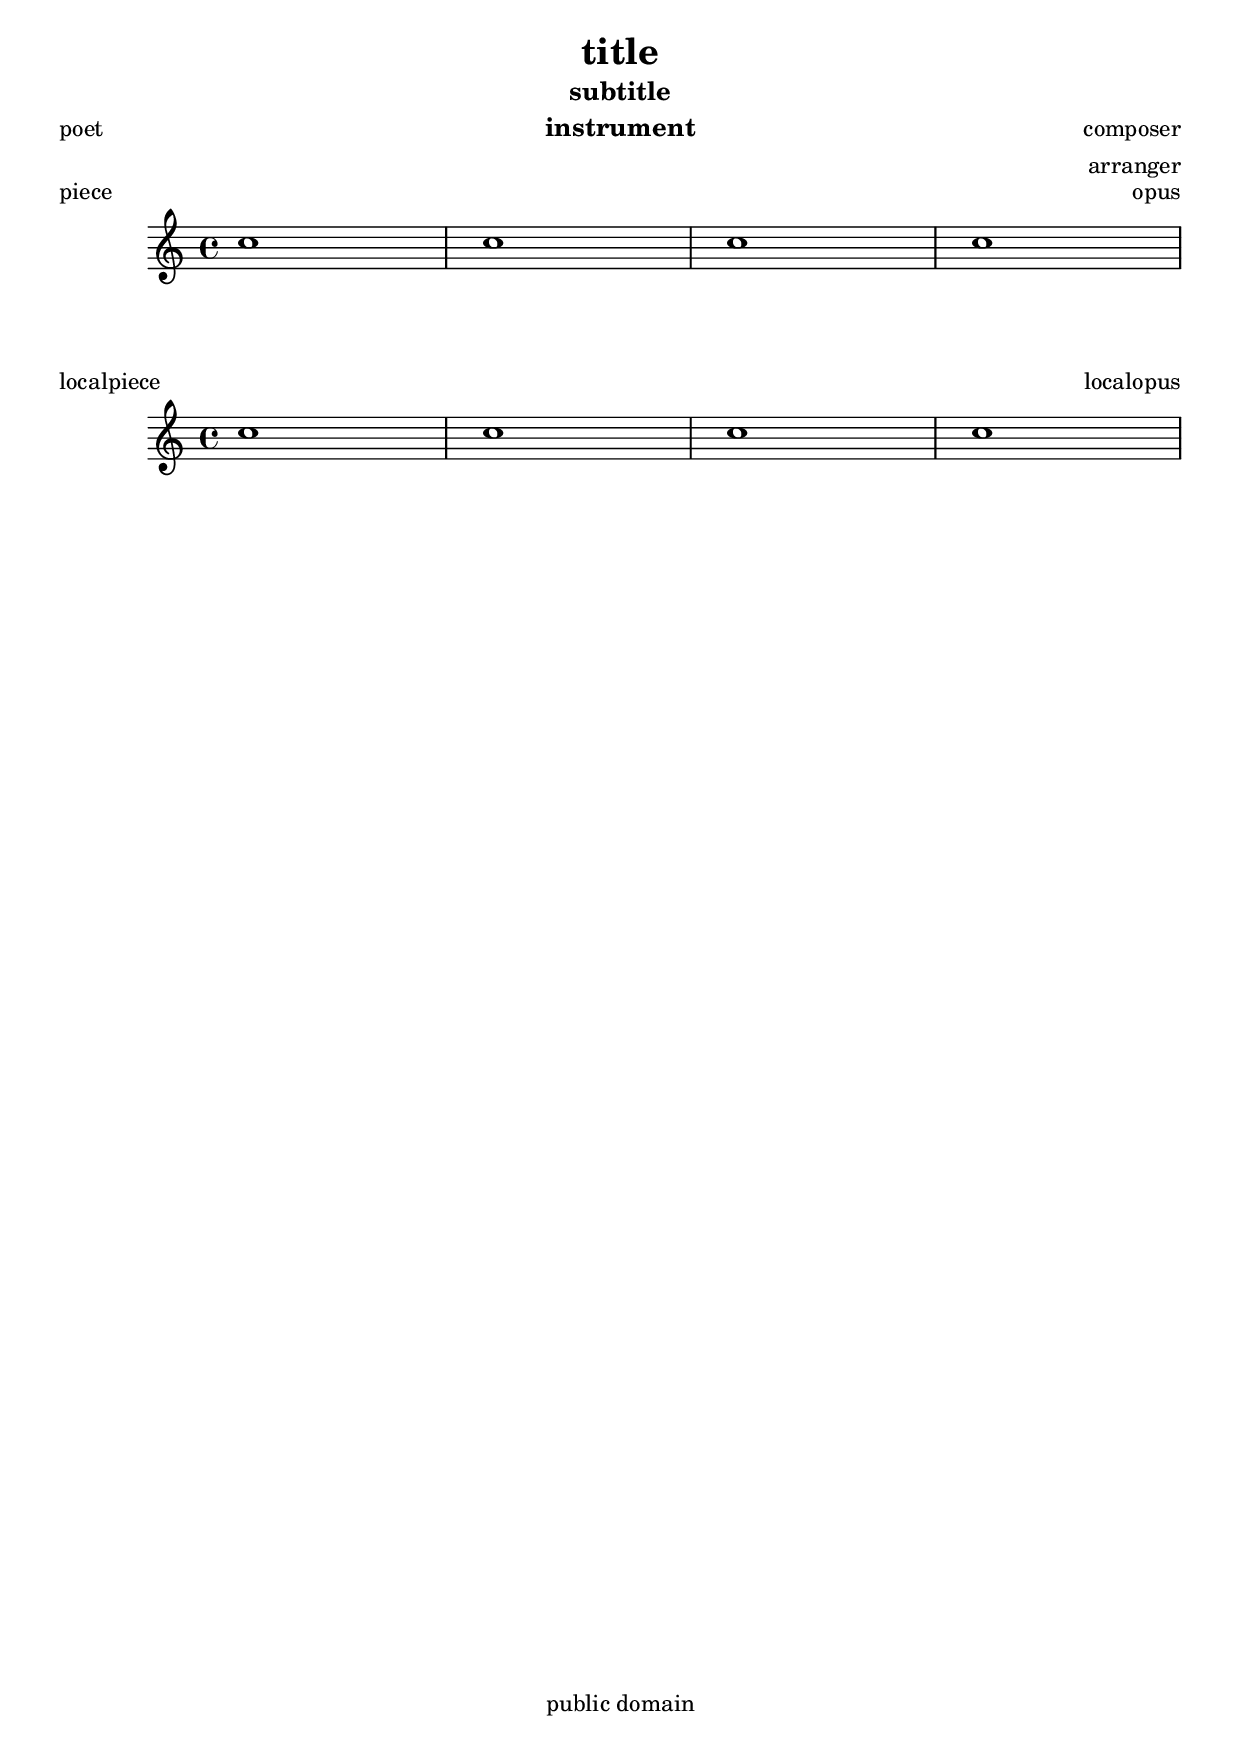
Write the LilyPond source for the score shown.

%% Do not edit this file; it is auto-generated from LSR http://lsr.dsi.unimi.it
%% This file is in the public domain.
\version "2.11.51"

\header {
  lsrtags = "text, paper-and-layout, titles"

  texidoc = "
A demonstration of all headers.

"
  doctitle = "Demonstrating all headers"
} % begin verbatim
\header {
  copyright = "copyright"
  title = "title"
  subtitle = "subtitle"
  composer = "composer"
  arranger = "arranger"
  instrument = "instrument"
  metre = "metre"
  opus = "opus"
  piece = "piece"
  poet = "poet"
  texidoc = "All header fields with special meanings."
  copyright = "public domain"
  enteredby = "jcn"
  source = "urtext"
}

\layout {
  ragged-right = ##f
}

\score {
  \relative c'' { c1 | c | c | c }
}

\score {
   \relative c'' { c1 | c | c | c }
   \header {
     title = "localtitle"
     subtitle = "localsubtitle"
     composer = "localcomposer"
     arranger = "localarranger"
     instrument = "localinstrument"
     metre = "localmetre"
     opus = "localopus"
     piece = "localpiece"
     poet = "localpoet"
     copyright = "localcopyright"
   }
}
